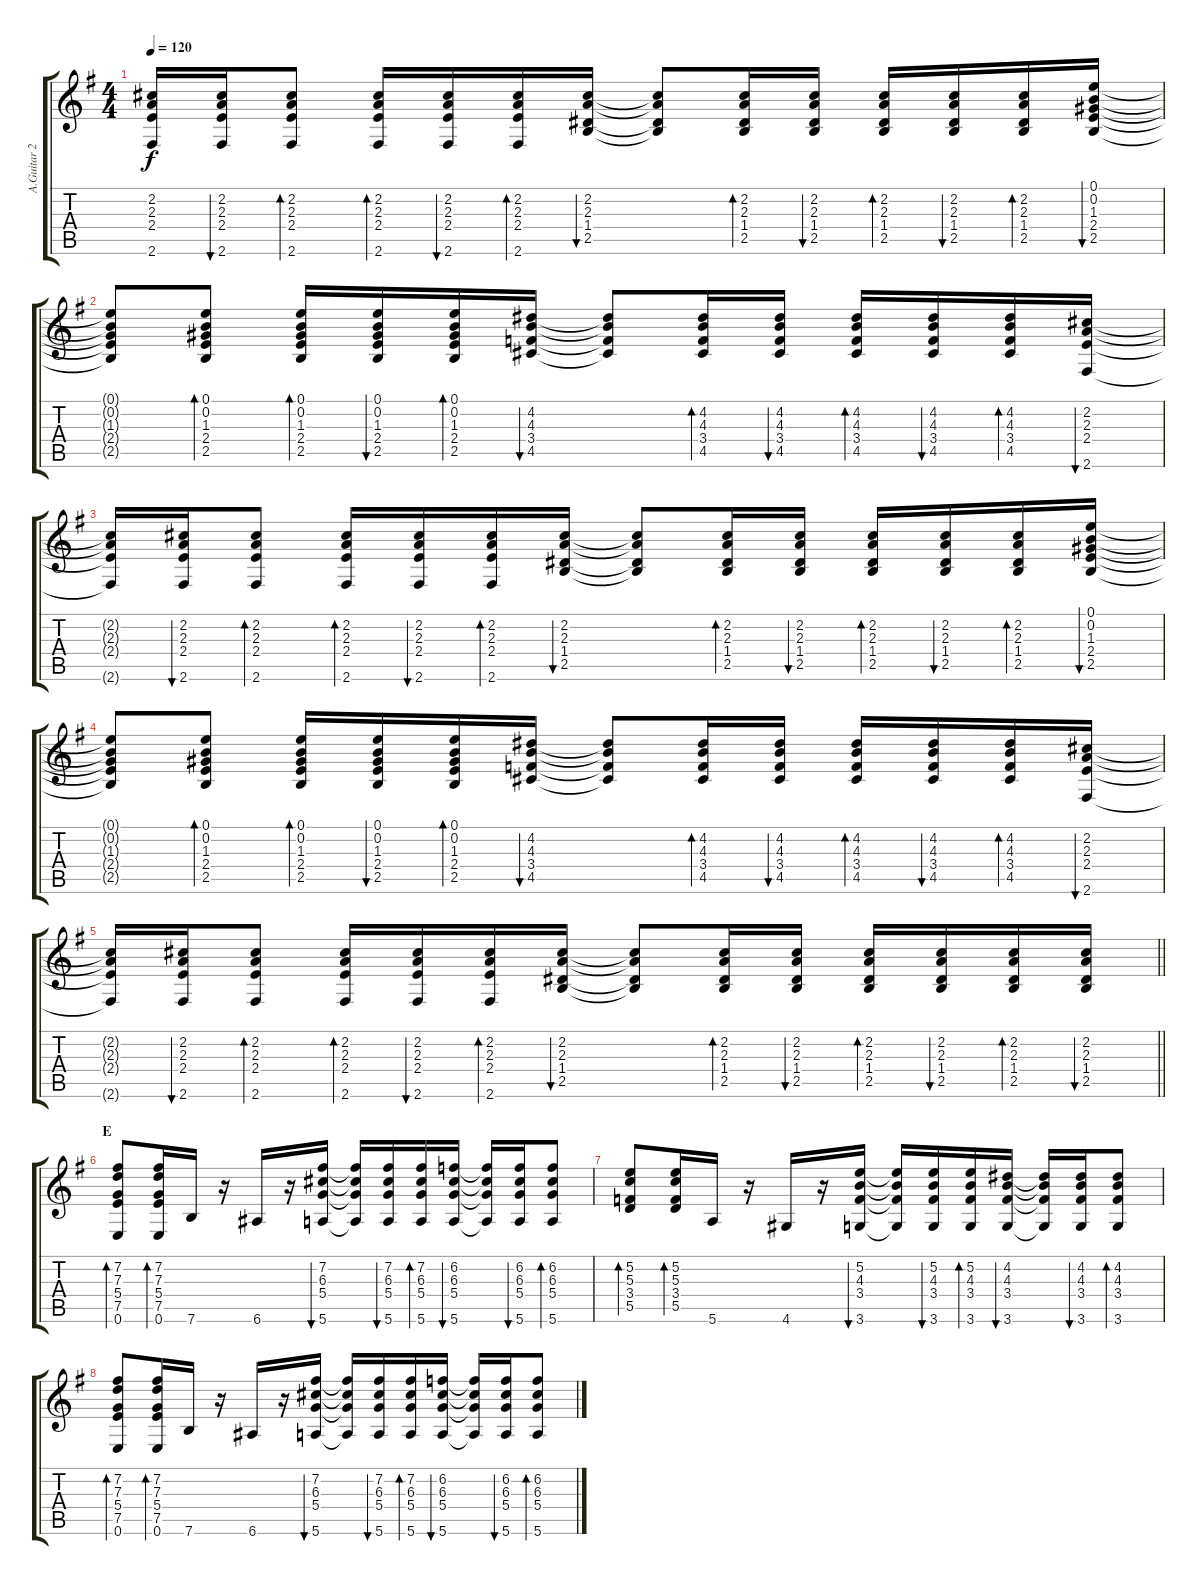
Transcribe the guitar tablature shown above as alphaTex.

\track ("A.Guitar 2" "A.Guitar 2") {instrument acousticguitarsteel}
\staff {score tabs}
\tuning (E4 B3 G3 D3 A2 E2) {hide}
\ts (4 4)
\tempo 120
\clef g2
\ks g
(2.2{t} 2.3{t} 2.4{t} 2.6{t}).16{dy f} (2.2 2.3 2.4 2.6).16{bu 30} (2.2 2.3 2.4 2.6).8{bd 30} (2.2 2.3 2.4 2.6).16{bd 30} (2.2 2.3 2.4 2.6).16{bu 30} (2.2 2.3 2.4 2.6).16{bd 30} (2.2 2.3 1.4 2.5).16{bu 30} (2.2{t} 2.3{t} 1.4{t} 2.5{t}).8 (2.2 2.3 1.4 2.5).16{bd 30} (2.2 2.3 1.4 2.5).16{bu 30} (2.2 2.3 1.4 2.5).16{bd 30} (2.2 2.3 1.4 2.5).16{bu 30} (2.2 2.3 1.4 2.5).16{bd 30} (0.1 0.2 1.3 2.4 2.5).16{bu 30} |
(0.1{t} 0.2{t} 1.3{t} 2.4{t} 2.5{t}).8 (0.1 0.2 1.3 2.4 2.5).8{bd 30} (0.1 0.2 1.3 2.4 2.5).16{bd 30} (0.1 0.2 1.3 2.4 2.5).16{bu 30} (0.1 0.2 1.3 2.4 2.5).16{bd 30} (4.2 4.3 3.4 4.5).16{bu 30} (4.2{t} 4.3{t} 3.4{t} 4.5{t}).8 (4.2 4.3 3.4 4.5).16{bd 30} (4.2 4.3 3.4 4.5).16{bu 30} (4.2 4.3 3.4 4.5).16{bd 30} (4.2 4.3 3.4 4.5).16{bu 30} (4.2 4.3 3.4 4.5).16{bd 30} (2.2 2.3 2.4 2.6).16{bu 30} |
(2.2{t} 2.3{t} 2.4{t} 2.6{t}).16 (2.2 2.3 2.4 2.6).16{bu 30} (2.2 2.3 2.4 2.6).8{bd 30} (2.2 2.3 2.4 2.6).16{bd 30} (2.2 2.3 2.4 2.6).16{bu 30} (2.2 2.3 2.4 2.6).16{bd 30} (2.2 2.3 1.4 2.5).16{bu 30} (2.2{t} 2.3{t} 1.4{t} 2.5{t}).8 (2.2 2.3 1.4 2.5).16{bd 30} (2.2 2.3 1.4 2.5).16{bu 30} (2.2 2.3 1.4 2.5).16{bd 30} (2.2 2.3 1.4 2.5).16{bu 30} (2.2 2.3 1.4 2.5).16{bd 30} (0.1 0.2 1.3 2.4 2.5).16{bu 30} |
(0.1{t} 0.2{t} 1.3{t} 2.4{t} 2.5{t}).8 (0.1 0.2 1.3 2.4 2.5).8{bd 30} (0.1 0.2 1.3 2.4 2.5).16{bd 30} (0.1 0.2 1.3 2.4 2.5).16{bu 30} (0.1 0.2 1.3 2.4 2.5).16{bd 30} (4.2 4.3 3.4 4.5).16{bu 30} (4.2{t} 4.3{t} 3.4{t} 4.5{t}).8 (4.2 4.3 3.4 4.5).16{bd 30} (4.2 4.3 3.4 4.5).16{bu 30} (4.2 4.3 3.4 4.5).16{bd 30} (4.2 4.3 3.4 4.5).16{bu 30} (4.2 4.3 3.4 4.5).16{bd 30} (2.2 2.3 2.4 2.6).16{bu 30} |
\barLineRight lightlight
(2.2{t} 2.3{t} 2.4{t} 2.6{t}).16 (2.2 2.3 2.4 2.6).16{bu 30} (2.2 2.3 2.4 2.6).8{bd 30} (2.2 2.3 2.4 2.6).16{bd 30} (2.2 2.3 2.4 2.6).16{bu 30} (2.2 2.3 2.4 2.6).16{bd 30} (2.2 2.3 1.4 2.5).16{bu 30} (2.2{t} 2.3{t} 1.4{t} 2.5{t}).8 (2.2 2.3 1.4 2.5).16{bd 30} (2.2 2.3 1.4 2.5).16{bu 30} (2.2 2.3 1.4 2.5).16{bd 30} (2.2 2.3 1.4 2.5).16{bu 30} (2.2 2.3 1.4 2.5).16{bd 30} (2.2 2.3 1.4 2.5).16{bu 30} |
\section ("" "E")
(7.2 7.3 5.4 7.5 0.6).8{bd 30 volume 10} (7.2 7.3 5.4 7.5 0.6).16{bd 30} 7.6.16 r.16 6.6.16 r.16 (7.2 6.3 5.4 5.6).16{bu 30} (7.2{t} 6.3{t} 5.4{t} 5.6{t}).16 (7.2 6.3 5.4 5.6).16{bu 30} (7.2 6.3 5.4 5.6).16{bd 30} (6.2 6.3 5.4 5.6).16{bu 30} (6.2{t} 6.3{t} 5.4{t} 5.6{t}).16 (6.2 6.3 5.4 5.6).16{bu 30} (6.2 6.3 5.4 5.6).8{bd 30} |
(5.2 5.3 3.4 5.5).8{bd 30} (5.2 5.3 3.4 5.5).16{bd 30} 5.6.16 r.16 4.6.16 r.16 (5.2 4.3 3.4 3.6).16{bu 30} (5.2{t} 4.3{t} 3.4{t} 3.6{t}).16 (5.2 4.3 3.4 3.6).16{bu 30} (5.2 4.3 3.4 3.6).16{bd 30} (4.2 4.3 3.4 3.6).16{bu 30} (4.2{t} 4.3{t} 3.4{t} 3.6{t}).16 (4.2 4.3 3.4 3.6).16{bu 30} (4.2 4.3 3.4 3.6).8{bd 30} |
(7.2 7.3 5.4 7.5 0.6).8{bd 30} (7.2 7.3 5.4 7.5 0.6).16{bd 30} 7.6.16 r.16 6.6.16 r.16 (7.2 6.3 5.4 5.6).16{bu 30} (7.2{t} 6.3{t} 5.4{t} 5.6{t}).16 (7.2 6.3 5.4 5.6).16{bu 30} (7.2 6.3 5.4 5.6).16{bd 30} (6.2 6.3 5.4 5.6).16{bu 30} (6.2{t} 6.3{t} 5.4{t} 5.6{t}).16 (6.2 6.3 5.4 5.6).16{bu 30} (6.2 6.3 5.4 5.6).8{bd 30}
